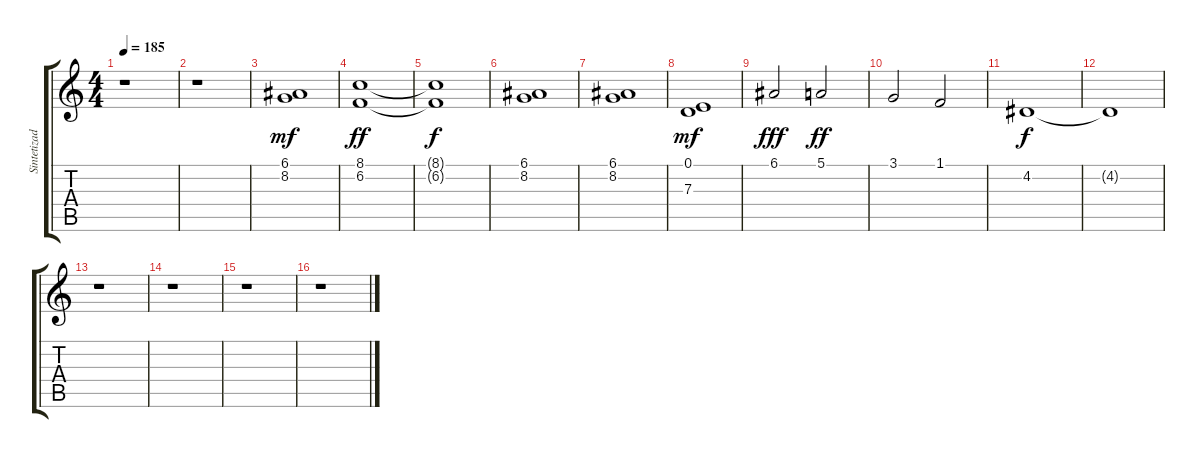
\track ("Sintetizador 2" "Sintetizad") {instrument pad3polysynth}
\staff {score tabs}
\tuning (E4 B3 G3 D3 A2 E2) {hide}
\ts (4 4)
\tempo 185
\clef g2
\ks c
r.1{dy mf} |
r.1 |
(6.1 8.2).1 |
(8.1 6.2).1{dy ff} |
(8.1{t} 6.2{t}).1{dy f} |
(6.1 8.2).1 |
(6.1 8.2).1 |
(0.1 7.3).1{dy mf} |
6.1.2{dy fff} 5.1.2{dy ff} |
3.1.2 1.1.2 |
4.2.1{dy f} |
4.2{t}.1 |
r.1 |
r.1 |
r.1 |
r.1
